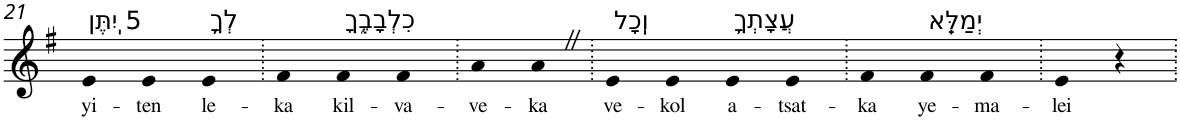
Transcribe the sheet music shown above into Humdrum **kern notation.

**kern	**text
*part1	*part1
*staff1	*staff1
*I"Piano	*
*I'Pno	*
!!LO:PB:g=z
*clefG2	*
*k[f#]	*
*G:	*
=21	=21
!LO:TX:a:t=5 יִֽתֶּן	!
!	!LO:LY:b
4e	yi-
!	!LO:LY:b
4e	-ten
!LO:TX:a:t=לְךָ֥	!
!	!LO:LY:b
4e	le-
=22.	=22.
!	!LO:LY:b
4f#	-ka
!LO:TX:a:t=כִלְבָבֶ֑ךָ	!
!	!LO:LY:b
4f#	kil-
!	!LO:LY:b
4f#	-va-
=23.	=23.
!	!LO:LY:b
4a	-ve-
!	!LO:LY:b
4aZ	-ka
=24.	=24.
!LO:TX:a:t=וְֽכָל	!
!	!LO:LY:b
4e	ve-
!	!LO:LY:b
4e	-kol
!LO:TX:a:t=עֲצָתְךָ֥	!
!	!LO:LY:b
4e	a-
!	!LO:LY:b
4e	-tsat-
=25.	=25.
!	!LO:LY:b
4f#	-ka
!LO:TX:a:t=יְמַלֵּֽא	!
!	!LO:LY:b
4f#	ye-
!	!LO:LY:b
4f#	-ma-
=26.	=26.
!	!LO:LY:b
4e	-lei
4r	.
=.	=.
*-	*-
